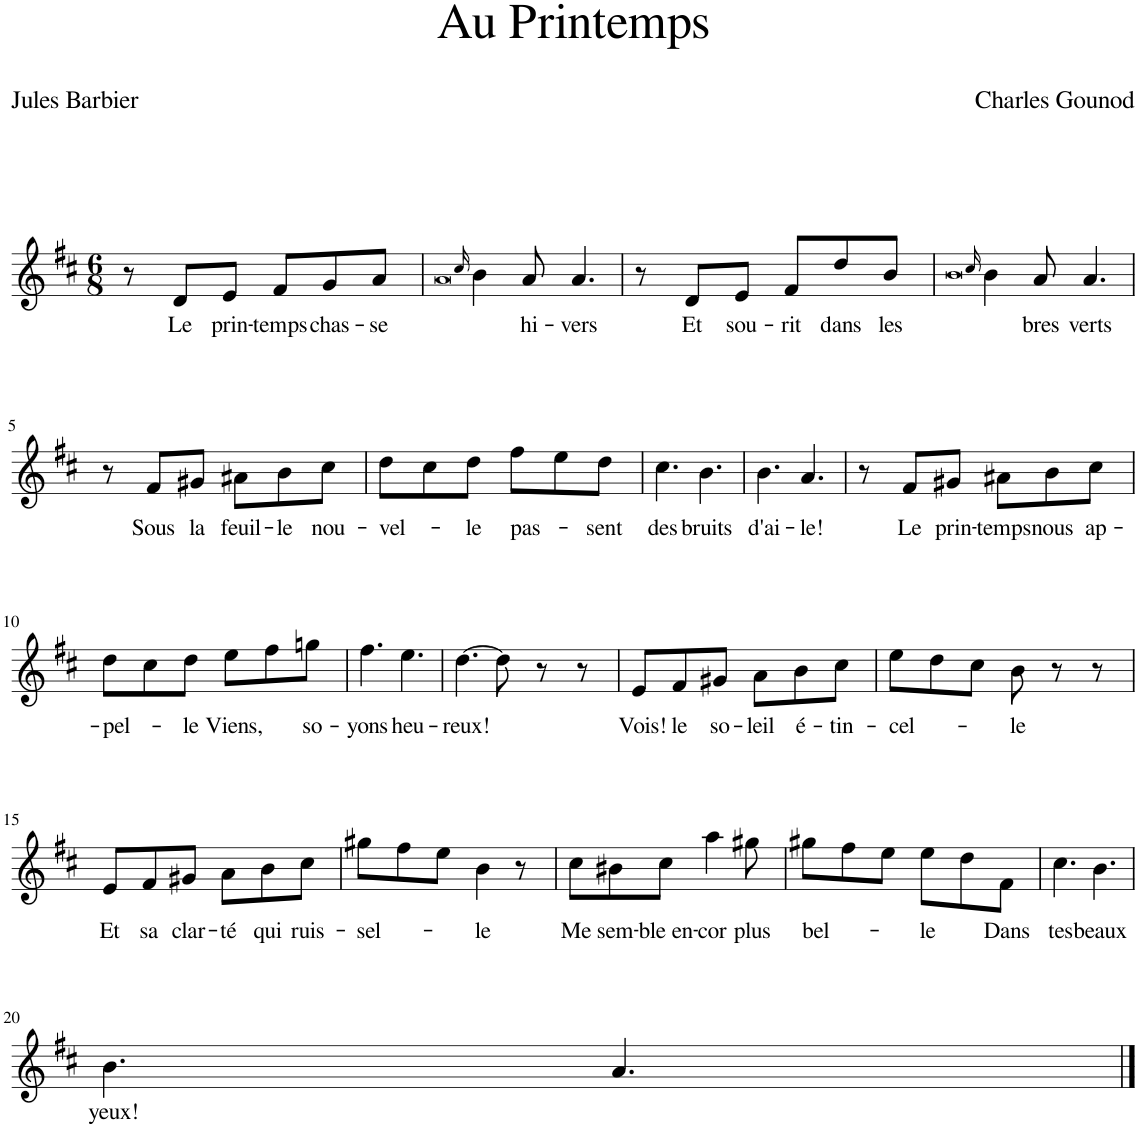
**kern	**text
*part1	*part1
*staff1	*staff1
*I"Piano	*
*I'Pno	*
*clefG2	*
*k[f#c#]	*
*M6/8	*
=1	=1
8r	.
!	!LO:LY:b
8d/L	Le
!	!LO:LY:b
8e/J	prin-
!	!LO:LY:b
8f#/L	-temps
!	!LO:LY:b
8g/	chas-
!	!LO:LY:b
8a/J	-se
=2	=2
0qa	.
16qcc#/	.
4b\	.
!	!LO:LY:b
8a/	hi-
!	!LO:LY:b
4.a/	-vers
=3	=3
8r	.
!	!LO:LY:b
8d/L	Et
!	!LO:LY:b
8e/J	sou-
!	!LO:LY:b
8f#/L	-rit
!	!LO:LY:b
8dd/	dans
!	!LO:LY:b
8b/J	les
=4	=4
0qb	.
16qcc#/	.
4b\	.
!	!LO:LY:b
8a/	-bres
!	!LO:LY:b
4.a/	verts
!!LO:LB:g=z
=5	=5
8r	.
!	!LO:LY:b
8f#/L	Sous
!	!LO:LY:b
8g#X/J	la
!	!LO:LY:b
8a#X\L	feuil-
!	!LO:LY:b
8b\	-le
!	!LO:LY:b
8cc#\J	nou-
=6	=6
!	!LO:LY:b
8dd\L	-vel-
8cc#\	.
!	!LO:LY:b
8dd\J	-le
!	!LO:LY:b
8ff#\L	pas-
8ee\	.
!	!LO:LY:b
8dd\J	-sent
=7	=7
!	!LO:LY:b
4.cc#\	des
!	!LO:LY:b
4.b\	bruits
=8	=8
!	!LO:LY:b
4.b\	d'ai-
!	!LO:LY:b
4.a/	-le!
=9	=9
8r	.
!	!LO:LY:b
8f#/L	Le
!	!LO:LY:b
8g#X/J	prin-
!	!LO:LY:b
8a#X\L	-temps
!	!LO:LY:b
8b\	nous
!	!LO:LY:b
8cc#\J	ap-
!!LO:LB:g=z
=10	=10
!	!LO:LY:b
8dd\L	-pel-
8cc#\	.
!	!LO:LY:b
8dd\J	-le
!	!LO:LY:b
8ee\L	Viens,
8ff#\	.
!	!LO:LY:b
8ggn\J	so-
=11	=11
!	!LO:LY:b
4.ff#\	-yons
!	!LO:LY:b
4.ee\	heu-
=12	=12
!	!LO:LY:b
[4.dd\	-reux!
8dd\]	.
8r	.
8r	.
=13	=13
!	!LO:LY:b
8e/L	Vois!
!	!LO:LY:b
8f#/	le
!	!LO:LY:b
8g#X/J	so-
!	!LO:LY:b
8a\L	-leil
!	!LO:LY:b
8b\	é-
!	!LO:LY:b
8cc#\J	-tin-
=14	=14
!	!LO:LY:b
8ee\L	-cel-
8dd\	.
8cc#\J	.
!	!LO:LY:b
8b\	-le
8r	.
8r	.
!!LO:LB:g=z
=15	=15
!	!LO:LY:b
8e/L	Et
!	!LO:LY:b
8f#/	sa
!	!LO:LY:b
8g#X/J	clar-
!	!LO:LY:b
8a\L	-té
!	!LO:LY:b
8b\	qui
!	!LO:LY:b
8cc#\J	ruis-
=16	=16
!	!LO:LY:b
8gg#X\L	-sel-
8ff#\	.
8ee\J	.
!	!LO:LY:b
4b\	-le
8r	.
=17	=17
!	!LO:LY:b
8cc#\L	Me
!	!LO:LY:b
8b#X\	sem-
!	!LO:LY:b
8cc#\J	-ble en-
!	!LO:LY:b
4aa\	-cor
!	!LO:LY:b
8gg#X\	plus
=18	=18
!	!LO:LY:b
8gg#X\L	bel-
8ff#\	.
8ee\J	.
!	!LO:LY:b
8ee\L	-le
8dd\	.
!	!LO:LY:b
8f#\J	Dans
=19	=19
!	!LO:LY:b
4.cc#\	tes
!	!LO:LY:b
4.b\	beaux
!!LO:LB:g=z
=20	=20
!	!LO:LY:b
4.b\	yeux!
4.a/	.
==	==
*-	*-
